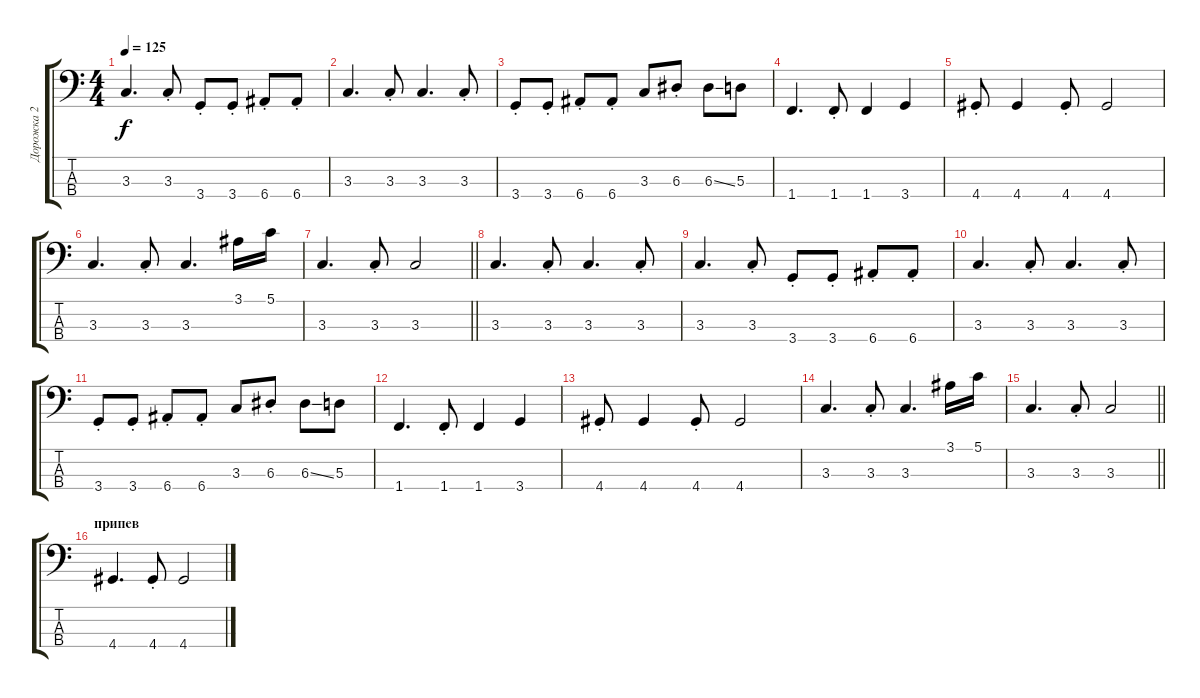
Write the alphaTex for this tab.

\track ("Дорожка 2" "Дорожка 2") {instrument electricbassfinger}
\staff {score tabs}
\tuning (G2 D2 A1 E1) {hide}
\ts (4 4)
\tempo 125
\clef f4
\ks c
3.3.4{d dy f} 3.3{st}.8 3.4{st}.8 3.4{st}.8 6.4{st}.8 6.4{st}.8 |
3.3.4{d} 3.3{st}.8 3.3.4{d} 3.3{st}.8 |
3.4{st}.8 3.4{st}.8 6.4{st}.8 6.4{st}.8 3.3.8 6.3{st}.8 6.3{ss}.8 5.3.8 |
1.4.4{d} 1.4{st}.8 1.4.4 3.4.4 |
4.4{st}.8 4.4.4 4.4{st}.8 4.4.2 |
3.3.4{d} 3.3{st}.8 3.3.4{d} 3.1.16 5.1.16 |
\barLineRight lightlight
3.3.4{d} 3.3{st}.8 3.3.2 |
3.3.4{d} 3.3{st}.8 3.3.4{d} 3.3{st}.8 |
3.3.4{d} 3.3{st}.8 3.4{st}.8 3.4{st}.8 6.4{st}.8 6.4{st}.8 |
3.3.4{d} 3.3{st}.8 3.3.4{d} 3.3{st}.8 |
3.4{st}.8 3.4{st}.8 6.4{st}.8 6.4{st}.8 3.3.8 6.3{st}.8 6.3{ss}.8 5.3.8 |
1.4.4{d} 1.4{st}.8 1.4.4 3.4.4 |
4.4{st}.8 4.4.4 4.4{st}.8 4.4.2 |
3.3.4{d} 3.3{st}.8 3.3.4{d} 3.1.16 5.1.16 |
\barLineRight lightlight
3.3.4{d} 3.3{st}.8 3.3.2 |
\section ("" "припев")
4.4.4{d} 4.4{st}.8 4.4.2
